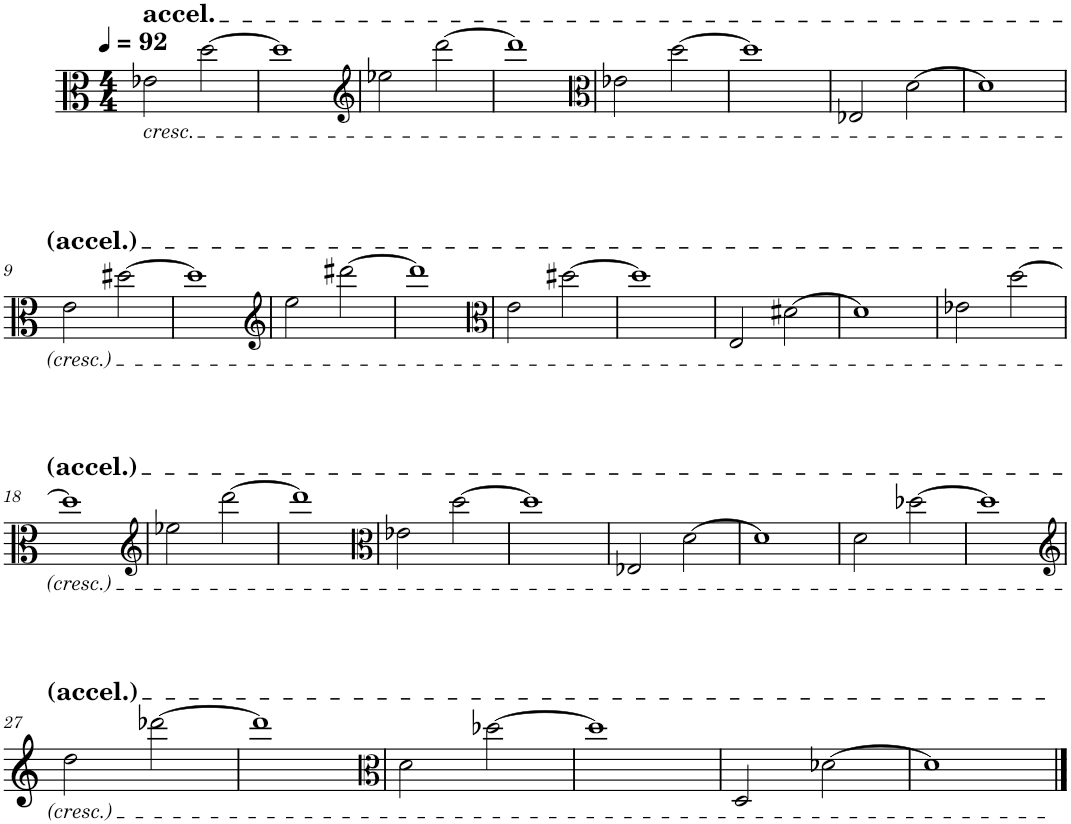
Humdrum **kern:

**kern
*part1
*staff1
*I"Viola
*I'Vla.
*clefC3
*k[]
*M4/4
*MM92
=1
!LO:TX:b:i:t=cresc.
!LO:TX:a:t=accel.
2e-X\
[2dd\
=2
1dd]
=3
*clefG2
2ee-X\
[2ddd\
=4
1ddd]
=5
*clefC3
2e-X\
[2dd\
=6
1dd]
=7
2E-X/
[2d\
=8
1d]
!!LO:LB:g=z
=9
2e\
[2dd#X\
=10
1dd#]
=11
*clefG2
2ee\
[2ddd#X\
=12
1ddd#]
=13
*clefC3
2e\
[2dd#X\
=14
1dd#]
=15
2E/
[2d#X\
=16
1d#]
=17
2e-X\
[2dd\
!!LO:LB:g=z
=18
1dd]
=19
*clefG2
2ee-X\
[2ddd\
=20
1ddd]
=21
*clefC3
2e-X\
[2dd\
=22
1dd]
=23
2E-X/
[2d\
=24
1d]
=25
2d\
[2dd-X\
=26
1dd-]
!!LO:LB:g=z
=27
*clefG2
2dd\
[2ddd-X\
=28
1ddd-]
=29
*clefC3
2d\
[2dd-X\
=30
1dd-]
=31
2D/
[2d-X\
=32
1d-]
==
*-
